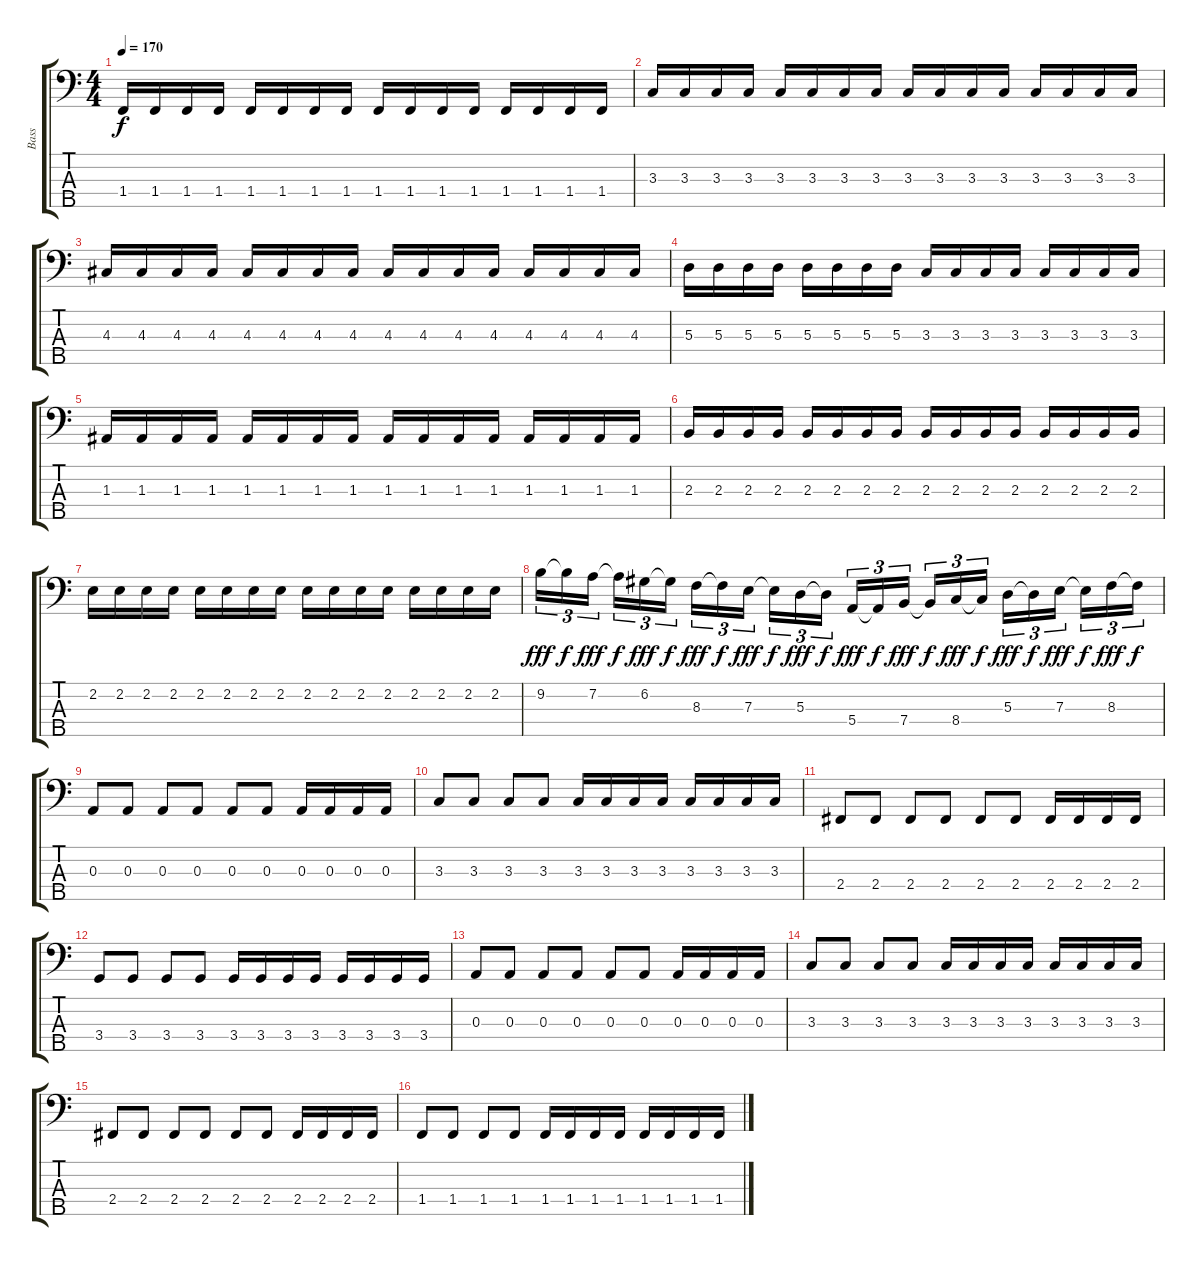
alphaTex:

\track ("Bass" "Bass") {instrument fretlessbass}
\staff {score tabs}
\tuning (G2 D2 A1 E1 B0) {hide}
\ts (4 4)
\tempo 170
\clef f4
\ks c
1.4.16{dy f} 1.4.16 1.4.16 1.4.16 1.4.16 1.4.16 1.4.16 1.4.16 1.4.16 1.4.16 1.4.16 1.4.16 1.4.16 1.4.16 1.4.16 1.4.16 |
3.3.16 3.3.16 3.3.16 3.3.16 3.3.16 3.3.16 3.3.16 3.3.16 3.3.16 3.3.16 3.3.16 3.3.16 3.3.16 3.3.16 3.3.16 3.3.16 |
4.3.16 4.3.16 4.3.16 4.3.16 4.3.16 4.3.16 4.3.16 4.3.16 4.3.16 4.3.16 4.3.16 4.3.16 4.3.16 4.3.16 4.3.16 4.3.16 |
5.3.16 5.3.16 5.3.16 5.3.16 5.3.16 5.3.16 5.3.16 5.3.16 3.3.16 3.3.16 3.3.16 3.3.16 3.3.16 3.3.16 3.3.16 3.3.16 |
1.3.16 1.3.16 1.3.16 1.3.16 1.3.16 1.3.16 1.3.16 1.3.16 1.3.16 1.3.16 1.3.16 1.3.16 1.3.16 1.3.16 1.3.16 1.3.16 |
2.3.16 2.3.16 2.3.16 2.3.16 2.3.16 2.3.16 2.3.16 2.3.16 2.3.16 2.3.16 2.3.16 2.3.16 2.3.16 2.3.16 2.3.16 2.3.16 |
2.2.16 2.2.16 2.2.16 2.2.16 2.2.16 2.2.16 2.2.16 2.2.16 2.2.16 2.2.16 2.2.16 2.2.16 2.2.16 2.2.16 2.2.16 2.2.16 |
9.2.16{tu (3 2) dy fff} 9.2{t}.16{tu (3 2) dy f} 7.2.16{tu (3 2) dy fff} 7.2{t}.16{tu (3 2) dy f} 6.2.16{tu (3 2) dy fff} 6.2{t}.16{tu (3 2) dy f} 8.3.16{tu (3 2) dy fff} 8.3{t}.16{tu (3 2) dy f} 7.3.16{tu (3 2) dy fff} 7.3{t}.16{tu (3 2) dy f} 5.3.16{tu (3 2) dy fff} 5.3{t}.16{tu (3 2) dy f} 5.4.16{tu (3 2) dy fff} 5.4{t}.16{tu (3 2) dy f} 7.4.16{tu (3 2) dy fff} 7.4{t}.16{tu (3 2) dy f} 8.4.16{tu (3 2) dy fff} 8.4{t}.16{tu (3 2) dy f} 5.3.16{tu (3 2) dy fff} 5.3{t}.16{tu (3 2) dy f} 7.3.16{tu (3 2) dy fff} 7.3{t}.16{tu (3 2) dy f} 8.3.16{tu (3 2) dy fff} 8.3{t}.16{tu (3 2) dy f} |
0.3.8 0.3.8 0.3.8 0.3.8 0.3.8 0.3.8 0.3.16 0.3.16 0.3.16 0.3.16 |
3.3.8 3.3.8 3.3.8 3.3.8 3.3.16 3.3.16 3.3.16 3.3.16 3.3.16 3.3.16 3.3.16 3.3.16 |
2.4.8 2.4.8 2.4.8 2.4.8 2.4.8 2.4.8 2.4.16 2.4.16 2.4.16 2.4.16 |
3.4.8 3.4.8 3.4.8 3.4.8 3.4.16 3.4.16 3.4.16 3.4.16 3.4.16 3.4.16 3.4.16 3.4.16 |
0.3.8 0.3.8 0.3.8 0.3.8 0.3.8 0.3.8 0.3.16 0.3.16 0.3.16 0.3.16 |
3.3.8 3.3.8 3.3.8 3.3.8 3.3.16 3.3.16 3.3.16 3.3.16 3.3.16 3.3.16 3.3.16 3.3.16 |
2.4.8 2.4.8 2.4.8 2.4.8 2.4.8 2.4.8 2.4.16 2.4.16 2.4.16 2.4.16 |
1.4.8 1.4.8 1.4.8 1.4.8 1.4.16 1.4.16 1.4.16 1.4.16 1.4.16 1.4.16 1.4.16 1.4.16
